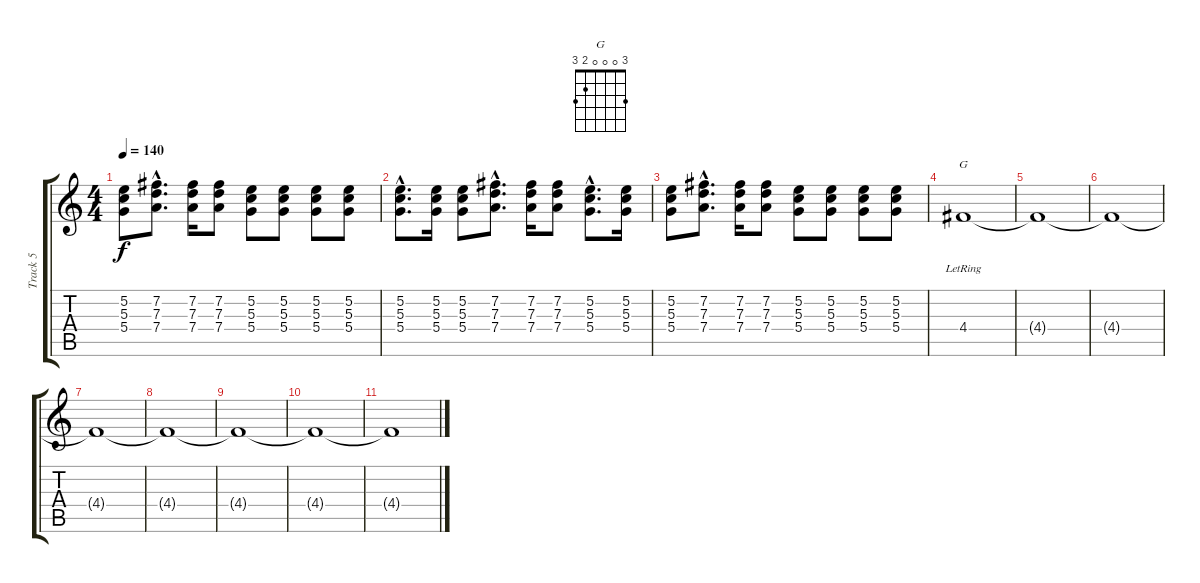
\track ("Track 5" "Track 5") {instrument distortionguitar}
\staff {score tabs}
\tuning (E4 B3 G3 D3 A2 E2) {hide}
\chord ("G" 3 0 0 0 2 3)
\ts (4 4)
\tempo 140
\clef g2
\ks c
(5.2 5.3 5.4).8{dy f} (7.2{hac} 7.3{hac} 7.4{hac}).8{d} (7.2 7.3 7.4).16 (7.2 7.3 7.4).8 (5.2 5.3 5.4).8 (5.2 5.3 5.4).8 (5.2 5.3 5.4).8 (5.2 5.3 5.4).8 |
(5.2{hac} 5.3{hac} 5.4{hac}).8{d} (5.2 5.3 5.4).16 (5.2 5.3 5.4).8 (7.2{hac} 7.3{hac} 7.4{hac}).8{d} (7.2 7.3 7.4).16 (7.2 7.3 7.4).8 (5.2{hac} 5.3{hac} 5.4{hac}).8{d} (5.2 5.3 5.4).16 |
(5.2 5.3 5.4).8 (7.2{hac} 7.3{hac} 7.4{hac}).8{d} (7.2 7.3 7.4).16 (7.2 7.3 7.4).8 (5.2 5.3 5.4).8 (5.2 5.3 5.4).8 (5.2 5.3 5.4).8 (5.2 5.3 5.4).8 |
4.4{lr}.1{ch "G"} |
4.4{t}.1 |
4.4{t}.1 |
4.4{t}.1 |
4.4{t}.1 |
4.4{t}.1 |
4.4{t}.1 |
4.4{t}.1
